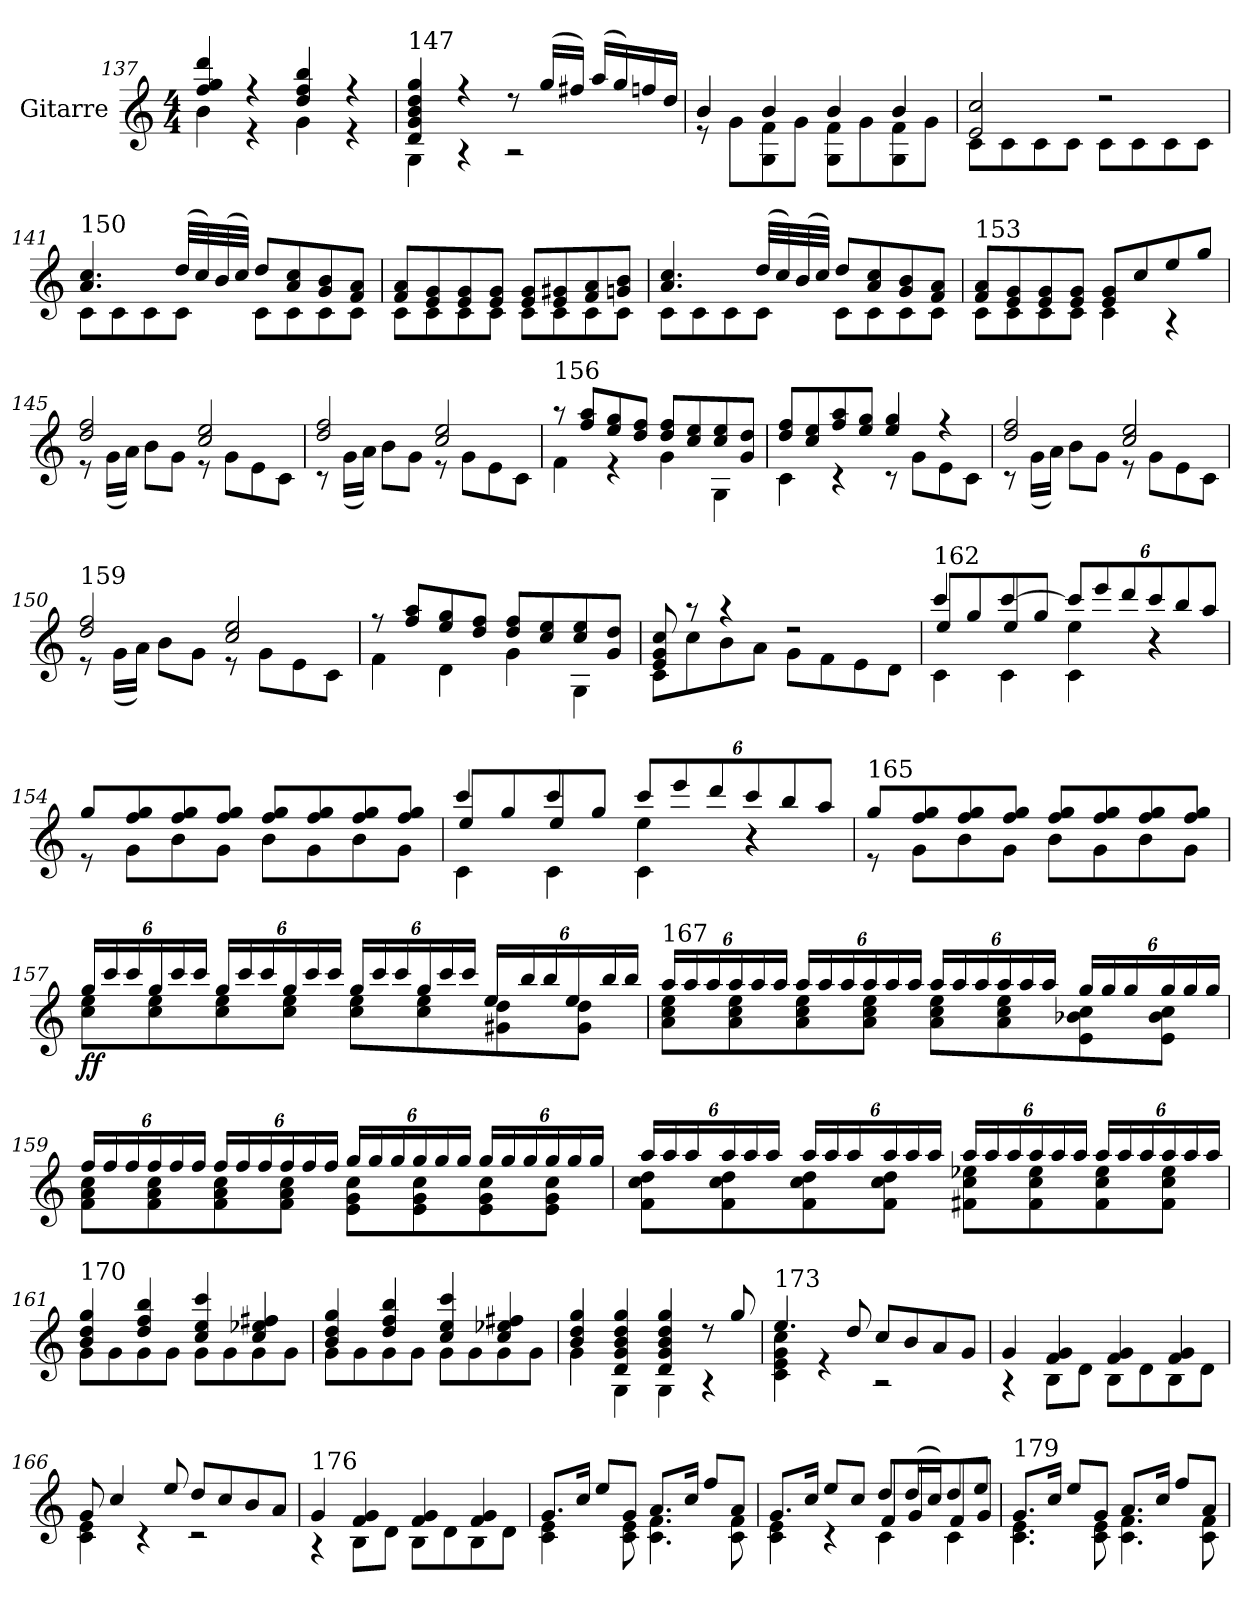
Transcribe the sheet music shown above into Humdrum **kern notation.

**kern	**dynam
*part1	*part1
*staff1	*staff1
*I"Gitarre	*
*clefG2	*
*k[]	*
*M4/4	*
=137	=137
*^	*
4ff/ 4gg/ 4ddd/	4b\	.
4r	4r	.
4dd/ 4ff/ 4bb/	4g\	.
4r	4r	.
!!LO:PB:g=z	!!
=138	=138	=138
!LO:TX:a:t=147	!	!
4d/ 4g/ 4b/ 4dd/ 4gg/	4G\	.
4r	4r	.
8r	2r	.
(16gg/LL	.	.
16ff#X/JJ)	.	.
(16aa/LL	.	.
16gg/)	.	.
16ffn/	.	.
16dd/JJ	.	.
=139	=139	=139
4b/	8r	.
.	8g\L	.
4b/	8G\ 8f\	.
.	8g\J	.
4b/	8G\ 8f\L	.
.	8g\	.
4b/	8G\ 8f\	.
.	8g\J	.
=140	=140	=140
2e/ 2cc/	8c\L	.
.	8c\	.
.	8c\	.
.	8c\J	.
2r	8c\L	.
.	8c\	.
.	8c\	.
.	8c\J	.
!!LO:LB:g=z	!!
=141	=141	=141
!LO:TX:a:t=150	!	!
4.a/ 4.cc/	8c\L	.
.	8c\	.
.	8c\	.
(32dd/LLL	8c\J	.
32cc/)	.	.
(32b/	.	.
32cc/JJJ)	.	.
8dd/L	8c\L	.
8a/ 8cc/	8c\	.
8g/ 8b/	8c\	.
8f/ 8a/J	8c\J	.
=142	=142	=142
8f/ 8a/L	8c\L	.
8e/ 8g/	8c\	.
8e/ 8g/	8c\	.
8e/ 8g/J	8c\J	.
8e/ 8g/L	8c\L	.
8e/ 8g#X/	8c\	.
8f/ 8a/	8c\	.
8gn/ 8b/J	8c\J	.
!!LO:LB:g=z	!!
=143	=143	=143
4.a/ 4.cc/	8c\L	.
.	8c\	.
.	8c\	.
(32dd/LLL	8c\J	.
32cc/)	.	.
(32b/	.	.
32cc/JJJ)	.	.
8dd/L	8c\L	.
8a/ 8cc/	8c\	.
8g/ 8b/	8c\	.
8f/ 8a/J	8c\J	.
!!LO:LB:g=z	!!
=144	=144	=144
!LO:TX:a:t=153	!	!
8f/ 8a/L	8c\L	.
8e/ 8g/	8c\	.
8e/ 8g/	8c\	.
8e/ 8g/J	8c\J	.
8e/ 8g/L	4c\	.
8cc/	.	.
8ee/	4r	.
8gg/J	.	.
=145	=145	=145
2dd/ 2ff/	8r	.
.	(16g\LL	.
.	16a\JJ)	.
.	8b\L	.
.	8g\J	.
2cc/ 2ee/	8r	.
.	8g\L	.
.	8e\	.
.	8c\J	.
=146	=146	=146
2dd/ 2ff/	8r	.
.	(16g\LL	.
.	16a\JJ)	.
.	8b\L	.
.	8g\J	.
2cc/ 2ee/	8r	.
.	8g\L	.
.	8e\	.
.	8c\J	.
!!LO:LB:g=z	!!
=147	=147	=147
!LO:TX:a:t=156	!	!
8r	4f\	.
8ff/ 8aa/L	.	.
8ee/ 8gg/	4r	.
8dd/ 8ff/J	.	.
8dd/ 8ff/L	4g\	.
8cc/ 8ee/	.	.
8cc/ 8ee/	4G\	.
8g/ 8dd/J	.	.
=148	=148	=148
8dd/ 8ff/L	4c\	.
8cc/ 8ee/	.	.
8ff/ 8aa/	4r	.
8ee/ 8gg/J	.	.
4ee/ 4gg/	8r	.
.	8g\L	.
4r	8e\	.
.	8c\J	.
=149	=149	=149
2dd/ 2ff/	8r	.
.	(16g\LL	.
.	16a\JJ)	.
.	8b\L	.
.	8g\J	.
2cc/ 2ee/	8r	.
.	8g\L	.
.	8e\	.
.	8c\J	.
!!LO:LB:g=z	!!
=150	=150	=150
!LO:TX:a:t=159	!	!
2dd/ 2ff/	8r	.
.	(16g\LL	.
.	16a\JJ)	.
.	8b\L	.
.	8g\J	.
2cc/ 2ee/	8r	.
.	8g\L	.
.	8e\	.
.	8c\J	.
=151	=151	=151
8r	4f\	.
8ff/ 8aa/L	.	.
8ee/ 8gg/	4d\	.
8dd/ 8ff/J	.	.
8dd/ 8ff/L	4g\	.
8cc/ 8ee/	.	.
8cc/ 8ee/	4G\	.
8g/ 8dd/J	.	.
=152	=152	=152
8e/ 8g/ 8cc/	8c\L	.
8r	8cc\	.
4r	8b\	.
.	8a\J	.
2r	8g\L	.
.	8f\	.
.	8e\	.
.	8d\J	.
!!LO:LB:g=z	!!
=153	=153	=153
*	*^	*
!LO:TX:a:t=162	!	!	!
4ccc/	4c\	8ee/L	.
.	.	8gg/	.
[4ccc/	4c\	8ee/	.
.	.	8gg/J	.
*Xbrackettup	*	*	*
12ccc/L]	4c\	4ee\	.
12eee/	.	.	.
12ddd/	.	.	.
12ccc/	4r	4r	.
12bb/	.	.	.
12aa/J	.	.	.
*	*v	*v	*
=154	=154	=154
8gg/L	8r	.
8ff/ 8gg/	8g\L	.
8ff/ 8gg/	8b\	.
8ff/ 8gg/J	8g\J	.
8ff/ 8gg/L	8b\L	.
8ff/ 8gg/	8g\	.
8ff/ 8gg/	8b\	.
8ff/ 8gg/J	8g\J	.
!!LO:LB:g=z	!!
=155	=155	=155
*	*^	*
4ccc/	4c\	8ee/L	.
.	.	8gg/	.
4ccc/	4c\	8ee/	.
.	.	8gg/J	.
12ccc/L	4c\	4ee\	.
12eee/	.	.	.
12ddd/	.	.	.
12ccc/	4r	4r	.
12bb/	.	.	.
12aa/J	.	.	.
*	*v	*v	*
!!LO:LB:g=z
=156	=156	=156
!LO:TX:a:t=165	!	!
8gg/L	8r	.
8ff/ 8gg/	8g\L	.
8ff/ 8gg/	8b\	.
8ff/ 8gg/J	8g\J	.
8ff/ 8gg/L	8b\L	.
8ff/ 8gg/	8g\	.
8ff/ 8gg/	8b\	.
8ff/ 8gg/J	8g\J	.
!!LO:LB:g=z	!!
=157	=157	=157
!	!	!LO:DY:b
24gg/LL	8cc\ 8ee\L	ff
24ccc/	.	.
24ccc/	.	.
24gg/	8cc\ 8ee\	.
24ccc/	.	.
24ccc/JJ	.	.
24gg/LL	8cc\ 8ee\	.
24ccc/	.	.
24ccc/	.	.
24gg/	8cc\ 8ee\J	.
24ccc/	.	.
24ccc/JJ	.	.
24gg/LL	8cc\ 8ee\L	.
24ccc/	.	.
24ccc/	.	.
24gg/	8cc\ 8ee\	.
24ccc/	.	.
24ccc/JJ	.	.
24ee/LL	8g#X\ 8dd\	.
24bb/	.	.
24bb/	.	.
24ee/	8g#\ 8dd\J	.
24bb/	.	.
24bb/JJ	.	.
!!LO:LB:g=z	!!
=158	=158	=158
!LO:TX:a:t=167	!	!
24aa/LL	8a\ 8cc\ 8ee\L	.
24aa/	.	.
24aa/	.	.
24aa/	8a\ 8cc\ 8ee\	.
24aa/	.	.
24aa/JJ	.	.
24aa/LL	8a\ 8cc\ 8ee\	.
24aa/	.	.
24aa/	.	.
24aa/	8a\ 8cc\ 8ee\J	.
24aa/	.	.
24aa/JJ	.	.
24aa/LL	8a\ 8cc\ 8ee\L	.
24aa/	.	.
24aa/	.	.
24aa/	8a\ 8cc\ 8ee\	.
24aa/	.	.
24aa/JJ	.	.
24gg/LL	8e\ 8b-X\ 8cc\	.
24gg/	.	.
24gg/	.	.
24gg/	8e\ 8b-\ 8cc\J	.
24gg/	.	.
24gg/JJ	.	.
!!LO:PB:g=z	!!
=159	=159	=159
24ff/LL	8f\ 8a\ 8cc\L	.
24ff/	.	.
24ff/	.	.
24ff/	8f\ 8a\ 8cc\	.
24ff/	.	.
24ff/JJ	.	.
24ff/LL	8f\ 8a\ 8cc\	.
24ff/	.	.
24ff/	.	.
24ff/	8f\ 8a\ 8cc\J	.
24ff/	.	.
24ff/JJ	.	.
24gg/LL	8e\ 8g\ 8cc\L	.
24gg/	.	.
24gg/	.	.
24gg/	8e\ 8g\ 8cc\	.
24gg/	.	.
24gg/JJ	.	.
24gg/LL	8e\ 8g\ 8cc\	.
24gg/	.	.
24gg/	.	.
24gg/	8e\ 8g\ 8cc\J	.
24gg/	.	.
24gg/JJ	.	.
!!LO:LB:g=z	!!
=160	=160	=160
24aa/LL	8f\ 8cc\ 8dd\L	.
24aa/	.	.
24aa/	.	.
24aa/	8f\ 8cc\ 8dd\	.
24aa/	.	.
24aa/JJ	.	.
24aa/LL	8f\ 8cc\ 8dd\	.
24aa/	.	.
24aa/	.	.
24aa/	8f\ 8cc\ 8dd\J	.
24aa/	.	.
24aa/JJ	.	.
24aa/LL	8f#X\ 8cc\ 8ee-X\L	.
24aa/	.	.
24aa/	.	.
24aa/	8f#\ 8cc\ 8ee-\	.
24aa/	.	.
24aa/JJ	.	.
24aa/LL	8f#\ 8cc\ 8ee-\	.
24aa/	.	.
24aa/	.	.
24aa/	8f#\ 8cc\ 8ee-\J	.
24aa/	.	.
24aa/JJ	.	.
!!LO:LB:g=z	!!
=161	=161	=161
!LO:TX:a:t=170	!	!
4b/ 4dd/ 4gg/	8g\L	.
.	8g\	.
4dd/ 4ff/ 4bb/	8g\	.
.	8g\J	.
4cc/ 4ee/ 4ccc/	8g\L	.
.	8g\	.
4cc/ 4ee-X/ 4ff#X/	8g\	.
.	8g\J	.
=162	=162	=162
4b/ 4dd/ 4gg/	8g\L	.
.	8g\	.
4dd/ 4ff/ 4bb/	8g\	.
.	8g\J	.
4cc/ 4ee/ 4ccc/	8g\L	.
.	8g\	.
4cc/ 4ee-X/ 4ff#X/	8g\	.
.	8g\J	.
=163	=163	=163
4b/ 4dd/ 4gg/	4g\	.
4d/ 4g/ 4b/ 4dd/ 4gg/	4G\	.
4d/ 4g/ 4b/ 4dd/ 4gg/	4G\	.
8r	4r	.
8gg/	.	.
!!LO:LB:g=z	!!
=164	=164	=164
!LO:TX:a:t=173	!	!
4.ee/	4c\ 4e\ 4g\ 4cc\	.
.	4r	.
8dd/	.	.
8cc/L	2r	.
8b/	.	.
8a/	.	.
8g/J	.	.
=165	=165	=165
4g/	4r	.
4f/ 4g/	8B\L	.
.	8d\J	.
4f/ 4g/	8B\L	.
.	8d\	.
4f/ 4g/	8B\	.
.	8d\J	.
=166	=166	=166
8g/	4c\ 4e\	.
4cc/	.	.
.	4r	.
8ee/	.	.
8dd/L	2r	.
8cc/	.	.
8b/	.	.
8a/J	.	.
!!LO:LB:g=z	!!
=167	=167	=167
!LO:TX:a:t=176	!	!
4g/	4r	.
4f/ 4g/	8B\L	.
.	8d\J	.
4f/ 4g/	8B\L	.
.	8d\	.
4f/ 4g/	8B\	.
.	8d\J	.
=168	=168	=168
8.g/L	4c\ 4e\	.
16cc/Jk	.	.
8ee/L	8ryy	.
8g/J	8c\ 8e\	.
8.a/L	4.c\ 4.f\	.
16cc/Jk	.	.
8ff/L	.	.
8a/J	8c\ 8f\	.
=169	=169	=169
*	*^	*
8.g/L	4c\ 4e\	2ryy	.
16cc/Jk	.	.	.
8ee/L	4r	.	.
8cc/J	.	.	.
8dd/L	4c\	8f/L	.
(16dd/L	.	8g/	.
16cc/JJ)	.	.	.
8dd/L	4c\	8f/	.
8ee/J	.	8g/J	.
!!LO:LB:g=z	!!	!!
=170	=170	=170	=170
!LO:TX:a:t=179	!	!	!
*	*v	*v	*
8.g/L	4.c\ 4.e\	.
16cc/Jk	.	.
8ee/L	.	.
8g/J	8c\ 8e\	.
8.a/L	4.c\ 4.f\	.
16cc/Jk	.	.
8ff/L	.	.
8a/J	8c\ 8f\	.
*v	*v	*
=	=
*-	*-
